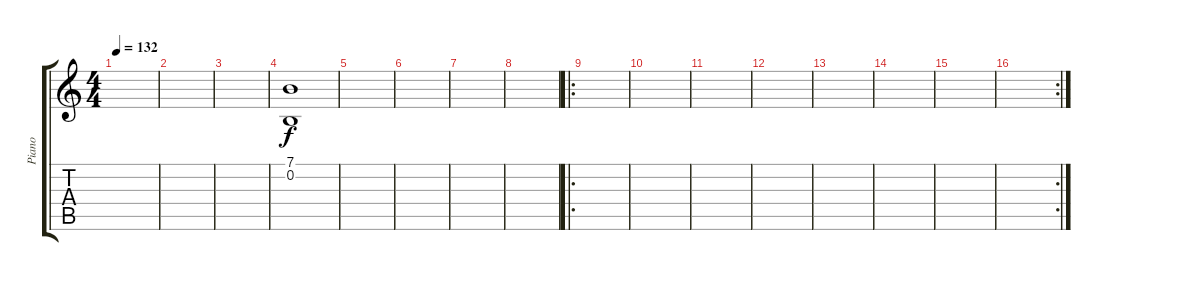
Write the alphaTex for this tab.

\track ("Piano" "Piano") {instrument acousticgrandpiano}
\staff {score tabs}
\tuning (E4 B3 G3 D3 A2 E2) {hide}
\ts (4 4)
\tempo 132
\clef g2
\ks c
|
|
|
(7.1 0.2).1 |
|
|
|
|
\ro
|
|
|
|
|
|
|
\rc 2
